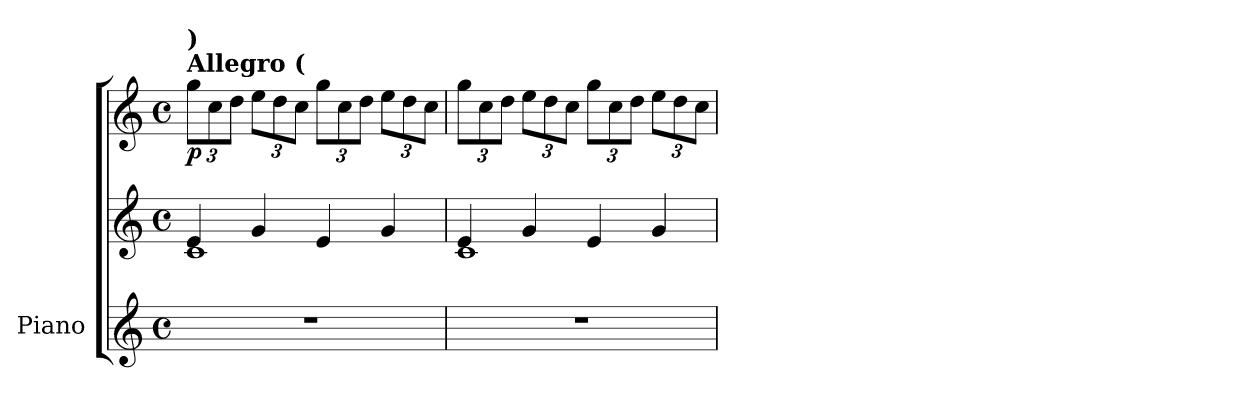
**kern	**kern	**kern	**dynam
*part1	*part1	*part1	*part1
*staff3	*staff2	*staff1	*staff1/2/3
*I"Piano	*	*	*
*I'Pno	*	*	*
*stria5	*	*	*
*clefG2	*clefG2	*clefG2	*
*k[]	*k[]	*k[]	*
*M4/4	*M4/4	*M4/4	*
*met(c)	*met(c)	*met(c)	*
*MM200	*MM200	*MM200	*
=1	=1	=1	=1
*	*^	*	*
*	*	*	*Xbrackettup	*
!	!	!	!LO:TX:a:B:t=Allegro (	!
!	!	!	!LO:TX:a:B:t=)	!
!	!	!	!	!LO:DY:b
1r	4e/	1c<	12gg\L	p
.	.	.	12cc\	.
.	.	.	12dd\J	.
.	4g/	.	12ee\L	.
.	.	.	12dd\	.
.	.	.	12cc\J	.
.	4e/	.	12gg\L	.
.	.	.	12cc\	.
.	.	.	12dd\J	.
.	4g/	.	12ee\L	.
.	.	.	12dd\	.
.	.	.	12cc\J	.
=2	=2	=2	=2	=2
1r	4e/	1c	12gg\L	.
.	.	.	12cc\	.
.	.	.	12dd\J	.
.	4g/	.	12ee\L	.
.	.	.	12dd\	.
.	.	.	12cc\J	.
.	4e/	.	12gg\L	.
.	.	.	12cc\	.
.	.	.	12dd\J	.
.	4g/	.	12ee\L	.
.	.	.	12dd\	.
.	.	.	12cc\J	.
*	*v	*v	*	*
=	=	=	=
*-	*-	*-	*-
